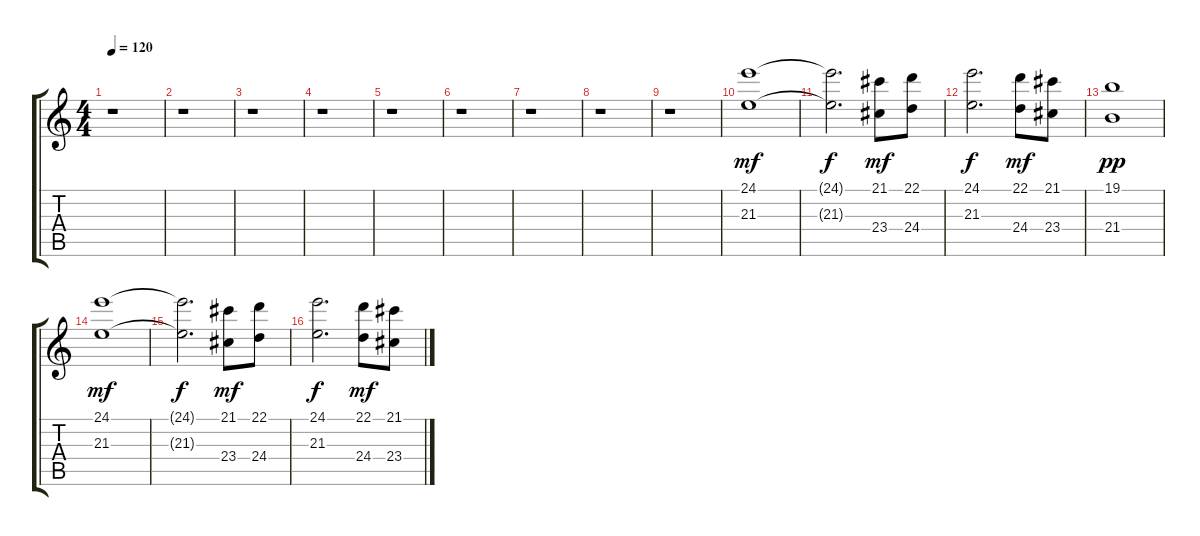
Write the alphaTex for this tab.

\track "" {instrument stringensemble1}
\staff {score tabs}
\tuning (E4 B3 G3 D3 A2 E2) {hide}
\ts (4 4)
\tempo 120
\clef g2
\ks c
r.1{dy mf} |
r.1 |
r.1 |
r.1 |
r.1 |
r.1 |
r.1 |
r.1 |
r.1 |
(24.1 21.3).1 |
(24.1{t} 21.3{t}).2{d dy f} (21.1 23.4).8{dy mf} (22.1 24.4).8 |
(24.1 21.3).2{d dy f} (22.1 24.4).8{dy mf} (21.1 23.4).8 |
(19.1 21.4).1{dy pp} |
(24.1 21.3).1{dy mf} |
(24.1{t} 21.3{t}).2{d dy f} (21.1 23.4).8{dy mf} (22.1 24.4).8 |
(24.1 21.3).2{d dy f} (22.1 24.4).8{dy mf} (21.1 23.4).8
